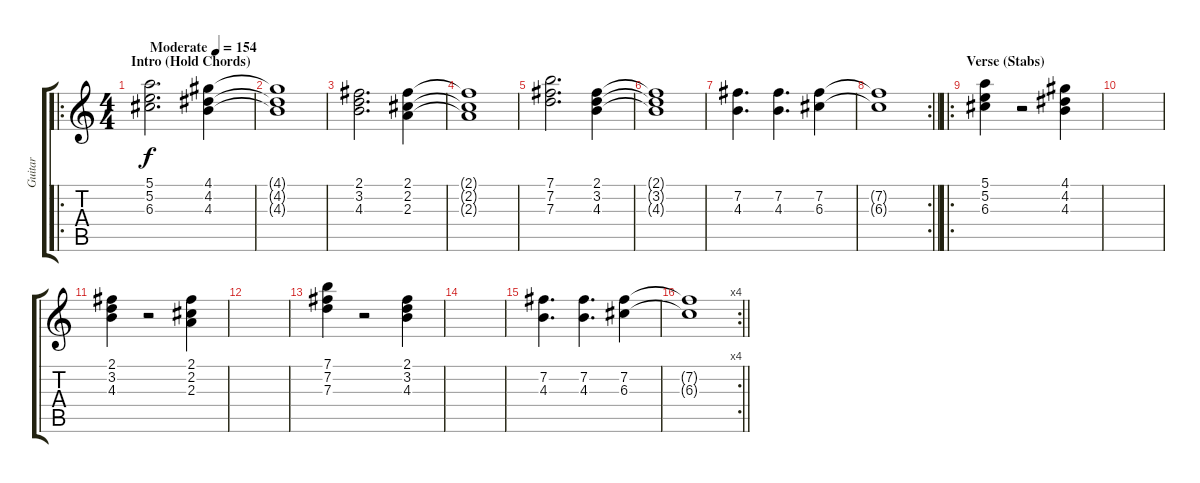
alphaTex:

\track ("Guitar" "Guitar") {instrument electricguitarjazz}
\staff {score tabs}
\tuning (E4 B3 G3 D3 A2 E2) {hide}
\ro
\ts (4 4)
\section ("" "Intro (Hold Chords)")
\tempo (154 "Moderate")
\clef g2
\ks c
(5.1 5.2 6.3).2{d dy f instrument electricguitarjazz} (4.1 4.2 4.3).4 |
(4.1{t} 4.2{t} 4.3{t}).1 |
(2.1 3.2 4.3).2{d} (2.1 2.2 2.3).4 |
(2.1{t} 2.2{t} 2.3{t}).1 |
(7.1 7.2 7.3).2{d} (2.1 3.2 4.3).4 |
(2.1{t} 3.2{t} 4.3{t}).1 |
(7.2 4.3).4{d} (7.2 4.3).4{d} (7.2 6.3).4 |
\rc 2
\barLineRight lightlight
(7.2{t} 6.3{t}).1 |
\ro
\section ("" "Verse (Stabs)")
(5.1 5.2 6.3).4 r.2 (4.1 4.2 4.3).4 |
|
(2.1 3.2 4.3).4 r.2 (2.1 2.2 2.3).4 |
|
(7.1 7.2 7.3).4 r.2 (2.1 3.2 4.3).4 |
|
(7.2 4.3).4{d} (7.2 4.3).4{d} (7.2 6.3).4 |
\rc 4
\barLineRight lightlight
(7.2{t} 6.3{t}).1
